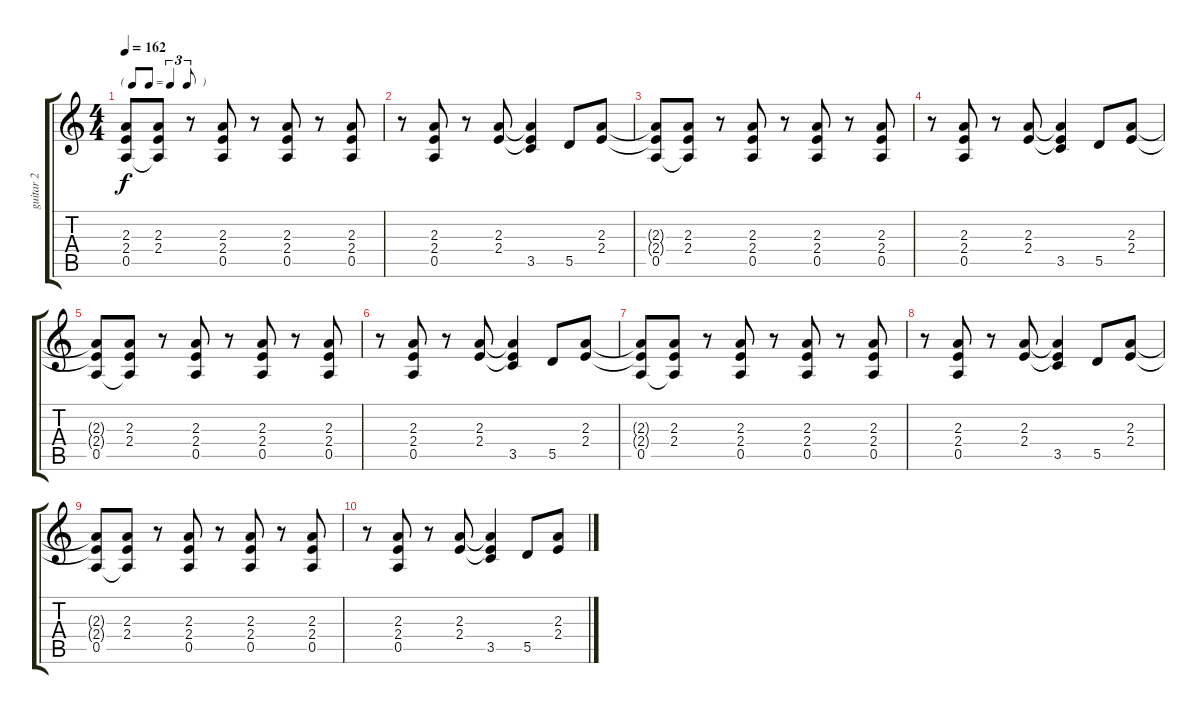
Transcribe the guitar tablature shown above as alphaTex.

\track ("guitar 2" "guitar 2") {instrument overdrivenguitar}
\staff {score tabs}
\tuning (E4 B3 G3 D3 A2 E2) {hide}
\ts (4 4)
\tf triplet8th
\tempo 162
\clef g2
\ks c
(2.3{t} 2.4{t} 0.5).8{dy f} (2.3 2.4 0.5{t}).8 r.8 (2.3 2.4 0.5).8 r.8 (2.3 2.4 0.5).8 r.8 (2.3 2.4 0.5).8 |
r.8 (2.3 2.4 0.5).8 r.8 (2.3 2.4).8 (2.3{t} 2.4{t} 3.5).4 5.5.8 (2.3 2.4).8 |
(2.3{t} 2.4{t} 0.5).8 (2.3 2.4 0.5{t}).8 r.8 (2.3 2.4 0.5).8 r.8 (2.3 2.4 0.5).8 r.8 (2.3 2.4 0.5).8 |
r.8 (2.3 2.4 0.5).8 r.8 (2.3 2.4).8 (2.3{t} 2.4{t} 3.5).4 5.5.8 (2.3 2.4).8 |
(2.3{t} 2.4{t} 0.5).8 (2.3 2.4 0.5{t}).8 r.8 (2.3 2.4 0.5).8 r.8 (2.3 2.4 0.5).8 r.8 (2.3 2.4 0.5).8 |
r.8 (2.3 2.4 0.5).8 r.8 (2.3 2.4).8 (2.3{t} 2.4{t} 3.5).4 5.5.8 (2.3 2.4).8 |
(2.3{t} 2.4{t} 0.5).8 (2.3 2.4 0.5{t}).8 r.8 (2.3 2.4 0.5).8 r.8 (2.3 2.4 0.5).8 r.8 (2.3 2.4 0.5).8 |
r.8 (2.3 2.4 0.5).8 r.8 (2.3 2.4).8 (2.3{t} 2.4{t} 3.5).4 5.5.8 (2.3 2.4).8 |
(2.3{t} 2.4{t} 0.5).8 (2.3 2.4 0.5{t}).8 r.8 (2.3 2.4 0.5).8 r.8 (2.3 2.4 0.5).8 r.8 (2.3 2.4 0.5).8 |
r.8 (2.3 2.4 0.5).8 r.8 (2.3 2.4).8 (2.3{t} 2.4{t} 3.5).4 5.5.8 (2.3 2.4).8
